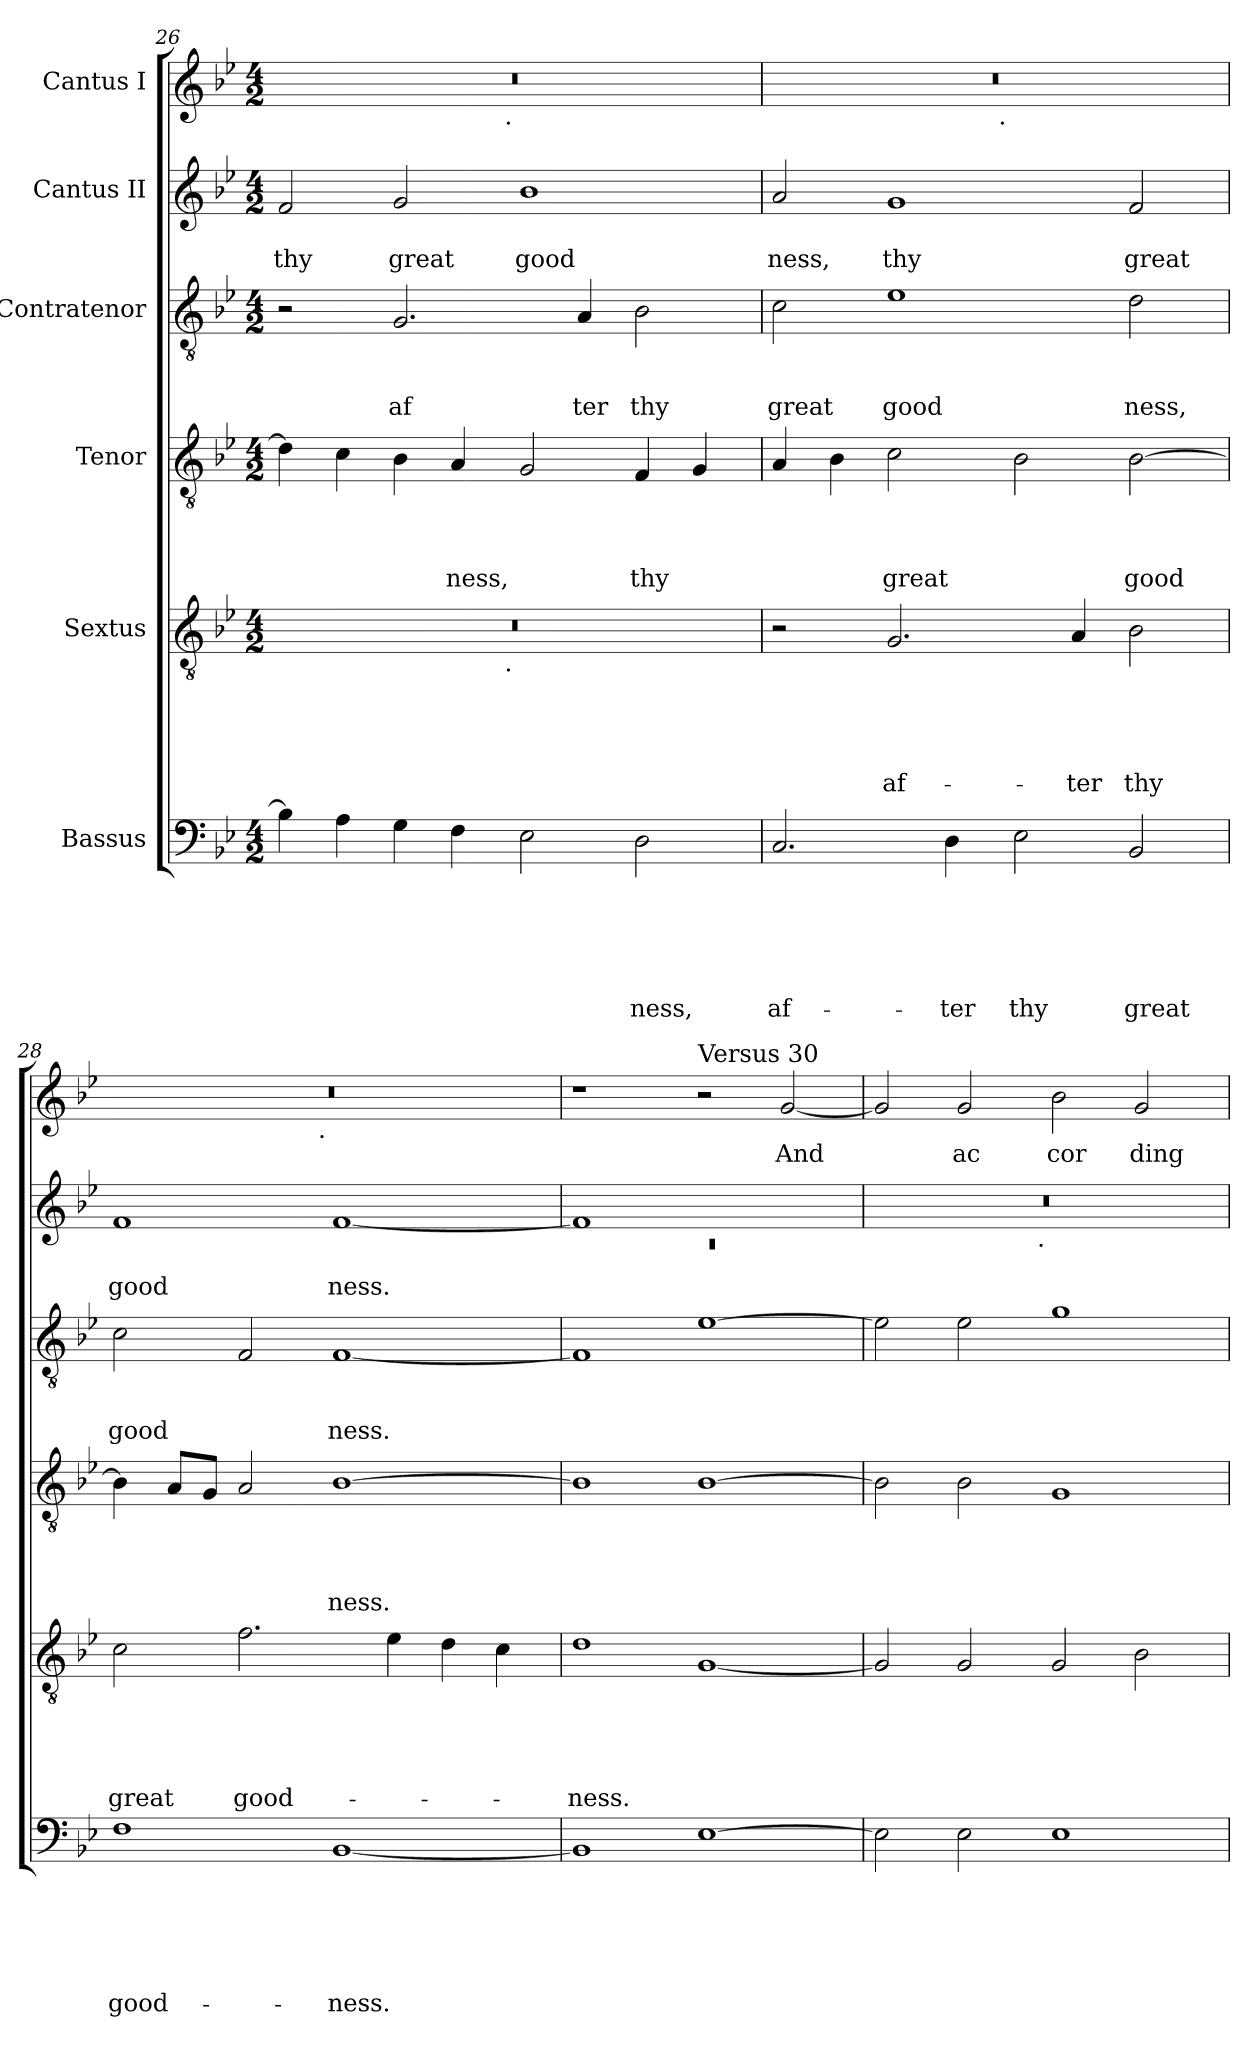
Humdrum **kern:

**kern	**text	**text	**text	**text	**text	**text	**kern	**text	**text	**text	**text	**text	**kern	**text	**text	**text	**text	**kern	**text	**text	**text	**kern	**text	**text	**kern	**text
*part6	*part6	*part6	*part6	*part6	*part6	*part6	*part5	*part5	*part5	*part5	*part5	*part5	*part4	*part4	*part4	*part4	*part4	*part3	*part3	*part3	*part3	*part2	*part2	*part2	*part1	*part1
*staff6	*staff6	*staff6	*staff6	*staff6	*staff6	*staff6	*staff5	*staff5	*staff5	*staff5	*staff5	*staff5	*staff4	*staff4	*staff4	*staff4	*staff4	*staff3	*staff3	*staff3	*staff3	*staff2	*staff2	*staff2	*staff1	*staff1
*I"Bassus	*	*	*	*	*	*	*I"Sextus	*	*	*	*	*	*I"Tenor	*	*	*	*	*I"Contratenor	*	*	*	*I"Cantus II	*	*	*I"Cantus I	*
*clefF4	*	*	*	*	*	*	*clefGv2	*	*	*	*	*	*clefGv2	*	*	*	*	*clefGv2	*	*	*	*clefG2	*	*	*clefG2	*
*k[b-e-]	*	*	*	*	*	*	*k[b-e-]	*	*	*	*	*	*k[b-e-]	*	*	*	*	*k[b-e-]	*	*	*	*k[b-e-]	*	*	*k[b-e-]	*
*B-:	*	*	*	*	*	*	*B-:	*	*	*	*	*	*B-:	*	*	*	*	*B-:	*	*	*	*B-:	*	*	*B-:	*
*M4/2	*	*	*	*	*	*	*M4/2	*	*	*	*	*	*M4/2	*	*	*	*	*M4/2	*	*	*	*M4/2	*	*	*M4/2	*
=26	=26	=26	=26	=26	=26	=26	=26	=26	=26	=26	=26	=26	=26	=26	=26	=26	=26	=26	=26	=26	=26	=26	=26	=26	=26	=26
!	!	!	!	!	!	!	!	!	!	!	!	!	!	!	!	!	!	!	!	!	!	!	!	!LO:LY:b	!	!
*	*	*	*	*	*	*	*^	*	*	*	*	*	*	*	*	*	*	*	*	*	*	*	*	*	*^	*
4B-\]	.	.	.	.	.	.	0r	2ryy	.	.	.	.	.	4d\]	.	.	.	.	2r	.	.	.	2f/	.	thy	0r	2ryy	.
4A\	.	.	.	.	.	.	.	.	.	.	.	.	.	4c\	.	.	.	.	.	.	.	.	.	.	.	.	.	.
!	!	!	!	!	!	!	!	!	!	!	!	!	!	!	!	!	!	!	!	!	!	!LO:LY:b	!	!	!LO:LY:b	!	!	!
4G\	.	.	.	.	.	.	.	4...ryy	.	.	.	.	.	4B-\	.	.	.	.	2.G/	.	.	af	2g/	.	great	.	4...ryy	.
!	!	!	!	!	!	!	!	!	!	!	!	!	!	!	!	!	!	!LO:LY:b	!	!	!	!	!	!	!	!	!	!
4F\	.	.	.	.	.	.	.	.	.	.	.	.	.	4A/	.	.	.	-ness,	.	.	.	.	.	.	.	.	.	.
!	!	!	!	!	!	!	!	!	!	!	!	!	!	!	!	!	!	!	!	!	!	!	!	!	!	!	!LO:TX:b:t=.	!
!	!	!	!	!	!	!	!	!LO:TX:b:t=.	!	!	!	!	!	!	!	!	!	!	!	!	!	!	!	!	!	!	!	!
.	.	.	.	.	.	.	.	1ryy	.	.	.	.	.	.	.	.	.	.	.	.	.	.	.	.	.	.	1ryy	.
!	!	!	!	!	!	!	!	!	!	!	!	!	!	!	!	!	!	!	!	!	!	!	!	!	!LO:LY:b	!	!	!
2E-\	.	.	.	.	.	.	.	.	.	.	.	.	.	2G/	.	.	.	.	.	.	.	.	1b-	.	good	.	.	.
!	!	!	!	!	!	!	!	!	!	!	!	!	!	!	!	!	!	!	!	!	!	!LO:LY:b	!	!	!	!	!	!
.	.	.	.	.	.	.	.	.	.	.	.	.	.	.	.	.	.	.	4A/	.	.	ter	.	.	.	.	.	.
!	!	!	!	!	!	!LO:LY:b	!	!	!	!	!	!	!	!	!	!	!	!LO:LY:b	!	!	!	!LO:LY:b	!	!	!	!	!	!
2D\	.	.	.	.	.	ness,	.	.	.	.	.	.	.	4F/	.	.	.	thy	2B-\	.	.	thy	.	.	.	.	.	.
.	.	.	.	.	.	.	.	.	.	.	.	.	.	4G/	.	.	.	.	.	.	.	.	.	.	.	.	.	.
.	.	.	.	.	.	.	.	32ryy	.	.	.	.	.	.	.	.	.	.	.	.	.	.	.	.	.	.	32ryy	.
!!LO:PB:g=z	!!
=27	=27	=27	=27	=27	=27	=27	=27	=27	=27	=27	=27	=27	=27	=27	=27	=27	=27	=27	=27	=27	=27	=27	=27	=27	=27	=27	=27	=27
!	!	!	!	!	!	!LO:LY:b	!	!	!	!	!	!	!	!	!	!	!	!	!	!	!	!LO:LY:b	!	!	!LO:LY:b	!	!	!
*	*	*	*	*	*	*	*v	*v	*	*	*	*	*	*	*	*	*	*	*	*	*	*	*	*	*	*	*	*
2.C/	.	.	.	.	.	af-	2r	.	.	.	.	.	4A/	.	.	.	.	2c\	.	.	great	2a/	.	ness,	0r	2ryy	.
.	.	.	.	.	.	.	.	.	.	.	.	.	4B-\	.	.	.	.	.	.	.	.	.	.	.	.	.	.
!	!	!	!	!	!	!	!	!	!	!	!	!LO:LY:b	!	!	!	!	!LO:LY:b	!	!	!	!LO:LY:b	!	!	!LO:LY:b	!	!	!
.	.	.	.	.	.	.	2.G/	.	.	.	.	af-	2c\	.	.	.	great	1e-	.	.	good	1g	.	thy	.	4...ryy	.
!	!	!	!	!	!	!LO:LY:b	!	!	!	!	!	!	!	!	!	!	!	!	!	!	!	!	!	!	!	!	!
4D\	.	.	.	.	.	-ter	.	.	.	.	.	.	.	.	.	.	.	.	.	.	.	.	.	.	.	.	.
!	!	!	!	!	!	!	!	!	!	!	!	!	!	!	!	!	!	!	!	!	!	!	!	!	!	!LO:TX:b:t=.	!
.	.	.	.	.	.	.	.	.	.	.	.	.	.	.	.	.	.	.	.	.	.	.	.	.	.	1ryy	.
!	!	!	!	!	!	!LO:LY:b	!	!	!	!	!	!	!	!	!	!	!	!	!	!	!	!	!	!	!	!	!
2E-\	.	.	.	.	.	thy	.	.	.	.	.	.	2B-\	.	.	.	.	.	.	.	.	.	.	.	.	.	.
!	!	!	!	!	!	!	!	!	!	!	!	!LO:LY:b	!	!	!	!	!	!	!	!	!	!	!	!	!	!	!
.	.	.	.	.	.	.	4A/	.	.	.	.	-ter	.	.	.	.	.	.	.	.	.	.	.	.	.	.	.
!	!	!	!	!	!	!LO:LY:b	!	!	!	!	!	!LO:LY:b	!	!	!	!	!LO:LY:b	!	!	!	!LO:LY:b	!	!	!LO:LY:b	!	!	!
2BB-/	.	.	.	.	.	great	2B-\	.	.	.	.	thy	[>2B-\	.	.	.	good	2d\	.	.	ness,	2f/	.	great	.	.	.
.	.	.	.	.	.	.	.	.	.	.	.	.	.	.	.	.	.	.	.	.	.	.	.	.	.	32ryy	.
=28	=28	=28	=28	=28	=28	=28	=28	=28	=28	=28	=28	=28	=28	=28	=28	=28	=28	=28	=28	=28	=28	=28	=28	=28	=28	=28	=28
!	!	!	!	!	!	!LO:LY:b	!	!	!	!	!	!LO:LY:b	!	!	!	!	!	!	!	!	!LO:LY:b	!	!	!LO:LY:b	!	!	!
1F	.	.	.	.	.	good-	2c\	.	.	.	.	great	4B-\]	.	.	.	.	2c\	.	.	good	1f	.	good	0r	2ryy	.
.	.	.	.	.	.	.	.	.	.	.	.	.	8A/L	.	.	.	.	.	.	.	.	.	.	.	.	.	.
.	.	.	.	.	.	.	.	.	.	.	.	.	8G/J	.	.	.	.	.	.	.	.	.	.	.	.	.	.
!	!	!	!	!	!	!	!	!	!	!	!	!LO:LY:b	!	!	!	!	!	!	!	!	!	!	!	!	!	!	!
.	.	.	.	.	.	.	2.f\	.	.	.	.	good-	2A/	.	.	.	.	2F/	.	.	.	.	.	.	.	4...ryy	.
!	!	!	!	!	!	!	!	!	!	!	!	!	!	!	!	!	!	!	!	!	!	!	!	!	!	!LO:TX:b:t=.	!
.	.	.	.	.	.	.	.	.	.	.	.	.	.	.	.	.	.	.	.	.	.	.	.	.	.	1ryy	.
!	!	!	!	!	!	!LO:LY:b	!	!	!	!	!	!	!	!	!	!	!LO:LY:b	!	!	!	!LO:LY:b	!	!	!LO:LY:b	!	!	!
[<1BB-	.	.	.	.	.	-ness.	.	.	.	.	.	.	[>1B-	.	.	.	ness.	[<1F	.	.	ness.	[<1f	.	ness.	.	.	.
.	.	.	.	.	.	.	4e-\	.	.	.	.	.	.	.	.	.	.	.	.	.	.	.	.	.	.	.	.
.	.	.	.	.	.	.	4d\	.	.	.	.	.	.	.	.	.	.	.	.	.	.	.	.	.	.	.	.
.	.	.	.	.	.	.	4c\	.	.	.	.	.	.	.	.	.	.	.	.	.	.	.	.	.	.	.	.
.	.	.	.	.	.	.	.	.	.	.	.	.	.	.	.	.	.	.	.	.	.	.	.	.	.	32ryy	.
=29	=29	=29	=29	=29	=29	=29	=29	=29	=29	=29	=29	=29	=29	=29	=29	=29	=29	=29	=29	=29	=29	=29	=29	=29	=29	=29	=29
*	*	*	*	*	*	*	*	*	*	*	*	*	*	*	*	*	*	*	*	*	*	*^	*	*	*	*	*
!	!	!	!	!	!	!	!	!	!	!	!	!LO:LY:b	!	!	!	!	!	!	!	!	!	!	!LO:N:vis=1	!	!	!	!	!
*	*	*	*	*	*	*	*	*	*	*	*	*	*	*	*	*	*	*	*	*	*	*	*	*	*	*v	*v	*
1BB-]	.	.	.	.	.	.	1d	.	.	.	.	-ness.	1B-]	.	.	.	.	1F]	.	.	.	1f]	0rc	.	.	1r	.
!	!	!	!	!	!	!	!	!	!	!	!	!	!	!	!	!	!	!	!	!	!	!	!	!	!	!LO:TX:a:t=Versus 30	!
[>1E-	.	.	.	.	.	.	[<1G	.	.	.	.	.	[>1B-	.	.	.	.	[>1e-	.	.	.	1ryy	.	.	.	2r	.
!	!	!	!	!	!	!	!	!	!	!	!	!	!	!	!	!	!	!	!	!	!	!	!	!	!	!	!LO:LY:b
.	.	.	.	.	.	.	.	.	.	.	.	.	.	.	.	.	.	.	.	.	.	.	.	.	.	[<2g/	And
=30	=30	=30	=30	=30	=30	=30	=30	=30	=30	=30	=30	=30	=30	=30	=30	=30	=30	=30	=30	=30	=30	=30	=30	=30	=30	=30	=30
2E-\]	.	.	.	.	.	.	2G/]	.	.	.	.	.	2B-\]	.	.	.	.	2e-\]	.	.	.	0r	2ryy	.	.	2g/]	.
!	!	!	!	!	!	!	!	!	!	!	!	!	!	!	!	!	!	!	!	!	!	!	!	!	!	!	!LO:LY:b
2E-\	.	.	.	.	.	.	2G/	.	.	.	.	.	2B-\	.	.	.	.	2e-\	.	.	.	.	4...ryy	.	.	2g/	ac
!	!	!	!	!	!	!	!	!	!	!	!	!	!	!	!	!	!	!	!	!	!	!	!LO:TX:b:t=.	!	!	!	!
.	.	.	.	.	.	.	.	.	.	.	.	.	.	.	.	.	.	.	.	.	.	.	1ryy	.	.	.	.
!	!	!	!	!	!	!	!	!	!	!	!	!	!	!	!	!	!	!	!	!	!	!	!	!	!	!	!LO:LY:b
1E-	.	.	.	.	.	.	2G/	.	.	.	.	.	1G	.	.	.	.	1g	.	.	.	.	.	.	.	2b-\	cor
!	!	!	!	!	!	!	!	!	!	!	!	!	!	!	!	!	!	!	!	!	!	!	!	!	!	!	!LO:LY:b
.	.	.	.	.	.	.	2B-\	.	.	.	.	.	.	.	.	.	.	.	.	.	.	.	.	.	.	2g/	ding
.	.	.	.	.	.	.	.	.	.	.	.	.	.	.	.	.	.	.	.	.	.	.	32ryy	.	.	.	.
*	*	*	*	*	*	*	*	*	*	*	*	*	*	*	*	*	*	*	*	*	*	*v	*v	*	*	*	*
=	=	=	=	=	=	=	=	=	=	=	=	=	=	=	=	=	=	=	=	=	=	=	=	=	=	=
*-	*-	*-	*-	*-	*-	*-	*-	*-	*-	*-	*-	*-	*-	*-	*-	*-	*-	*-	*-	*-	*-	*-	*-	*-	*-	*-
